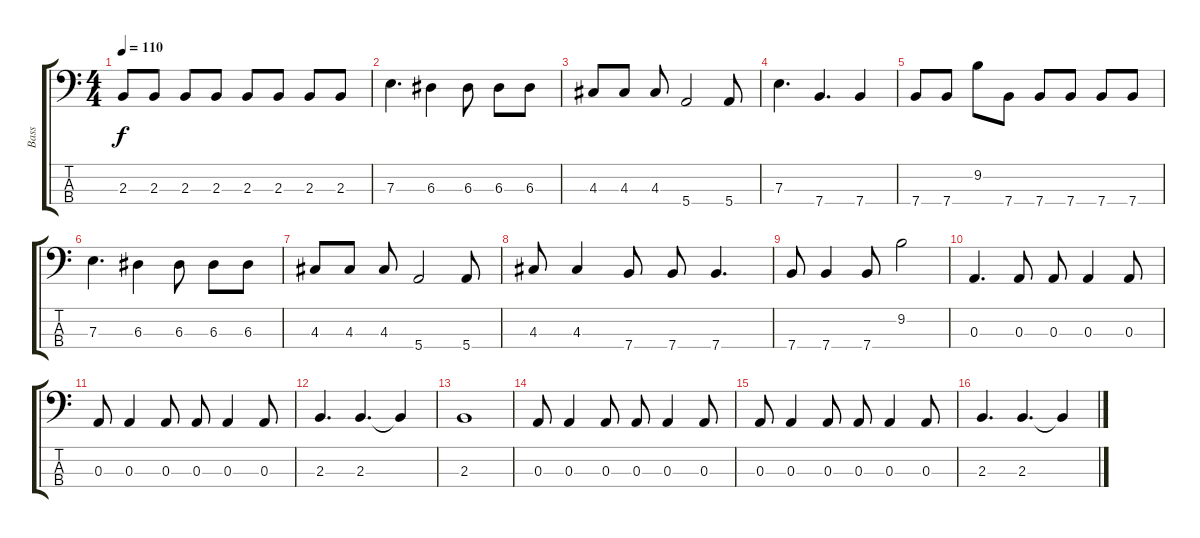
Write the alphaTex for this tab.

\track ("Bass" "Bass") {instrument electricbassfinger}
\staff {score tabs}
\tuning (G2 D2 A1 E1) {hide}
\ts (4 4)
\tempo 110
\clef f4
\ks c
2.3.8{dy f} 2.3.8 2.3.8 2.3.8 2.3.8 2.3.8 2.3.8 2.3.8 |
7.3.4{d} 6.3.4 6.3.8 6.3.8 6.3.8 |
4.3.8 4.3.8 4.3.8 5.4.2 5.4.8 |
7.3.4{d} 7.4.4{d} 7.4.4 |
7.4.8 7.4.8 9.2.8 7.4.8 7.4.8 7.4.8 7.4.8 7.4.8 |
7.3.4{d} 6.3.4 6.3.8 6.3.8 6.3.8 |
4.3.8 4.3.8 4.3.8 5.4.2 5.4.8 |
4.3.8 4.3.4 7.4.8 7.4.8 7.4.4{d} |
7.4.8 7.4.4 7.4.8 9.2.2 |
0.3.4{d} 0.3.8 0.3.8 0.3.4 0.3.8 |
0.3.8 0.3.4 0.3.8 0.3.8 0.3.4 0.3.8 |
2.3.4{d} 2.3.4{d} 2.3{t}.4 |
2.3.1 |
0.3.8 0.3.4 0.3.8 0.3.8 0.3.4 0.3.8 |
0.3.8 0.3.4 0.3.8 0.3.8 0.3.4 0.3.8 |
2.3.4{d} 2.3.4{d} 2.3{t}.4
